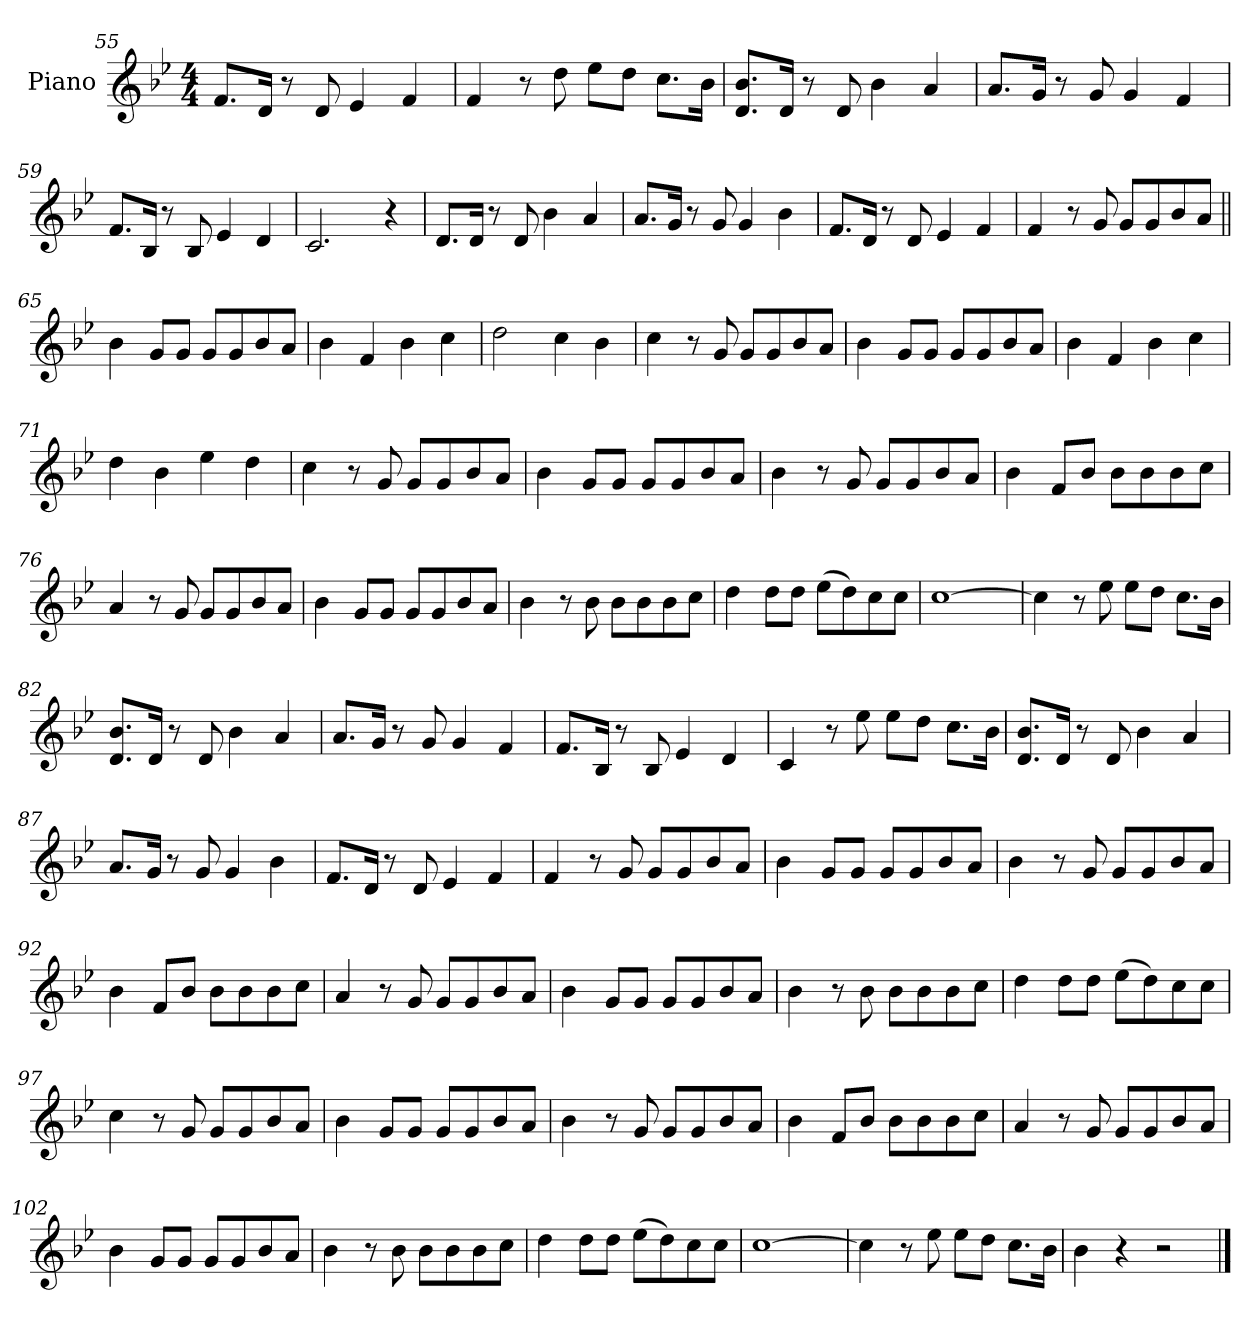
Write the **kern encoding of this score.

**kern
*part1
*staff1
*I"Piano
*I'Pno.
*clefG2
*k[b-e-]
*M4/4
=55
8.fL
16dJk
8r
8d
4e-
4f
=56
4f
8r
8dd
8ee-L
8ddJ
8.ccL
16b-Jk
=57
8.d 8.b-L
16dJk
8r
8d
4b-
4a
=58
8.aL
16gJk
8r
8g
4g
4f
=59
8.fL
16B-Jk
8r
8B-
4e-
4d
=60
2.c
4r
=61
8.dL
16dJk
8r
8d
4b-
4a
=62
8.aL
16gJk
8r
8g
4g
4b-
=63
8.fL
16dJk
8r
8d
4e-
4f
=64
4f
8r
8g
8gL
8g
8b-
8aJ
=65||
4b-
8gL
8gJ
8gL
8g
8b-
8aJ
=66
4b-
4f!
4b-!
4cc!
=67
2dd!
4cc!
4b-!
=68
4cc!
8r
8g
8gL
8g
8b-
8aJ
=69
4b-
8gL
8gJ
8gL
8g
8b-
8aJ
=70
4b-
4f!
4b-!
4cc!
=71
4dd!
4b-!
4ee-!
4dd!
=72
4cc!
8r
8g
8gL
8g
8b-
8aJ
=73
4b-
8gL
8gJ
8gL
8g
8b-
8aJ
=74
4b-
8r
8g
8gL
8g
8b-
8aJ
=75
4b-
8fL
8b-J
8b-L
8b-
8b-
8ccJ
=76
4a
8r
8g
8gL
8g
8b-
8aJ
=77
4b-
8gL
8gJ
8gL
8g
8b-
8aJ
=78
4b-
8r
8b-
8b-L
8b-
8b-
8ccJ
=79
4dd
8ddL
8ddJ
(8ee-L
8dd)
8cc
8ccJ
=80
[1cc
=81
4cc]
8r
8ee-
8ee-L
8ddJ
8.ccL
16b-Jk
=82
8.d 8.b-L
16dJk
8r
8d
4b-
4a
=83
8.aL
16gJk
8r
8g
4g
4f
=84
8.fL
16B-Jk
8r
8B-
4e-
4d
=85
4c
8r
8ee-
8ee-L
8ddJ
8.ccL
16b-Jk
=86
8.d 8.b-L
16dJk
8r
8d
4b-
4a
=87
8.aL
16gJk
8r
8g
4g
4b-
=88
8.fL
16dJk
8r
8d
4e-
4f
=89
4f
8r
8g
8gL
8g
8b-
8aJ
=90
4b-
8gL
8gJ
8gL
8g
8b-
8aJ
=91
4b-
8r
8g
8gL
8g
8b-
8aJ
=92
4b-
8fL
8b-J
8b-L
8b-
8b-
8ccJ
=93
4a
8r
8g
8gL
8g
8b-
8aJ
=94
4b-
8gL
8gJ
8gL
8g
8b-
8aJ
=95
4b-
8r
8b-
8b-L
8b-
8b-
8ccJ
=96
4dd
8ddL
8ddJ
(8ee-L
8dd)
8cc
8ccJ
=97
4cc
8r
8g
8gL
8g
8b-
8aJ
=98
4b-
8gL
8gJ
8gL
8g
8b-
8aJ
=99
4b-
8r
8g
8gL
8g
8b-
8aJ
=100
4b-
8fL
8b-J
8b-L
8b-
8b-
8ccJ
=101
4a
8r
8g
8gL
8g
8b-
8aJ
=102
4b-
8gL
8gJ
8gL
8g
8b-
8aJ
=103
4b-
8r
8b-
8b-L
8b-
8b-
8ccJ
=104
4dd
8ddL
8ddJ
(8ee-L
8dd)
8cc
8ccJ
=105
[1cc
=106
4cc]
8r
8ee-
8ee-L
8ddJ
8.ccL
16b-Jk
=107
4b-
4r
2r
==
*-
